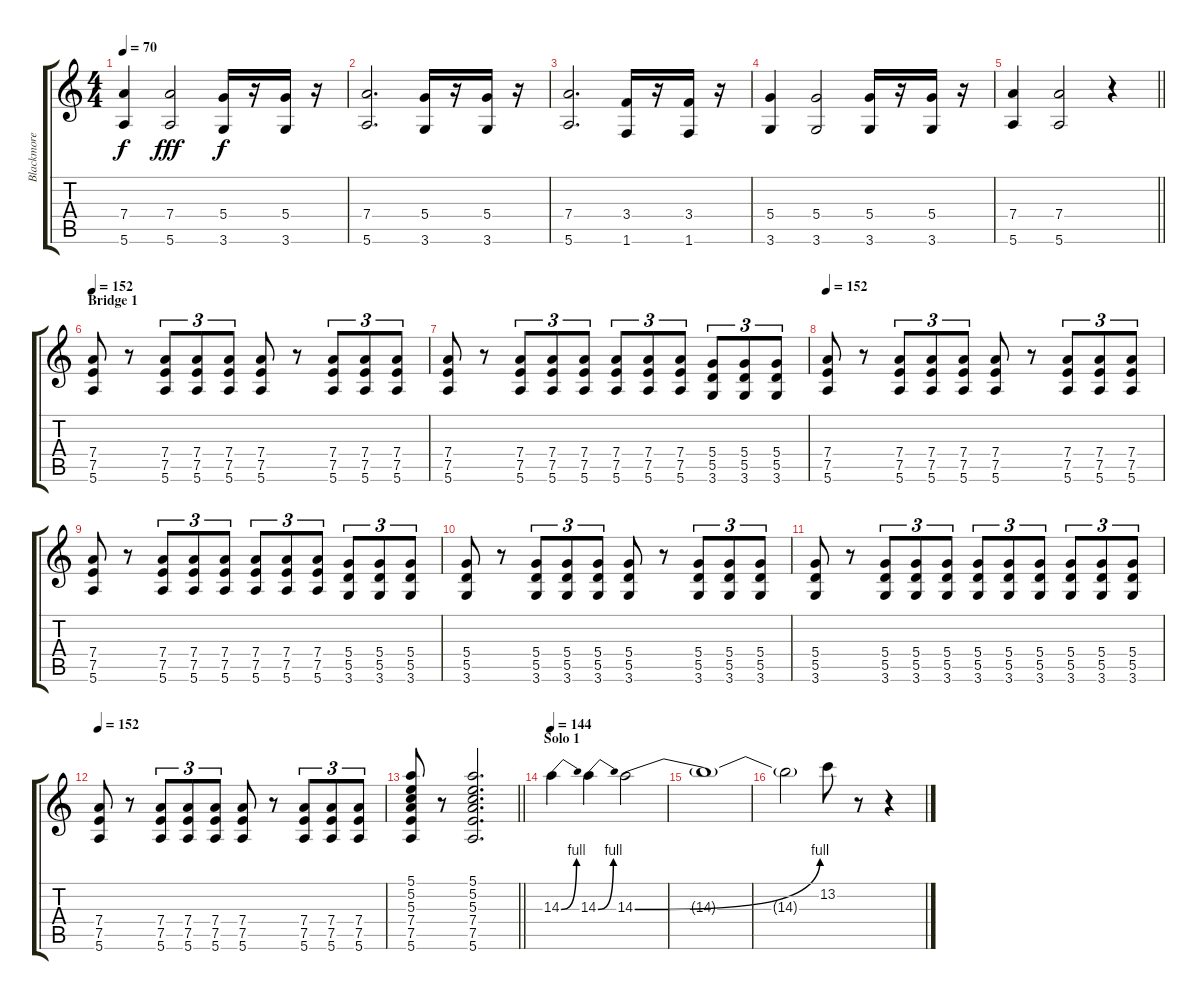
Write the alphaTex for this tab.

\track ("Blackmore" "Blackmore") {instrument overdrivenguitar}
\staff {score tabs}
\tuning (E4 B3 G3 D3 A2 E2) {hide}
\ts (4 4)
\tempo 70
\clef g2
\ks c
(7.4 5.6).4{dy f} (7.4 5.6).2{dy fff} (5.4 3.6).16{dy f} r.16 (5.4 3.6).16 r.16 |
(7.4 5.6).2{d} (5.4 3.6).16 r.16 (5.4 3.6).16 r.16 |
(7.4 5.6).2{d} (3.4 1.6).16 r.16 (3.4 1.6).16 r.16 |
(5.4 3.6).4 (5.4 3.6).2 (5.4 3.6).16 r.16 (5.4 3.6).16 r.16 |
\barLineRight lightlight
(7.4 5.6).4 (7.4 5.6).2 r.4 |
\section ("" "Bridge 1")
\tempo 152
(7.4 7.5 5.6).8{volume 14} r.8 (7.4 7.5 5.6).8{tu (3 2)} (7.4 7.5 5.6).8{tu (3 2)} (7.4 7.5 5.6).8{tu (3 2)} (7.4 7.5 5.6).8 r.8 (7.4 7.5 5.6).8{tu (3 2)} (7.4 7.5 5.6).8{tu (3 2)} (7.4 7.5 5.6).8{tu (3 2)} |
(7.4 7.5 5.6).8 r.8 (7.4 7.5 5.6).8{tu (3 2)} (7.4 7.5 5.6).8{tu (3 2)} (7.4 7.5 5.6).8{tu (3 2)} (7.4 7.5 5.6).8{tu (3 2)} (7.4 7.5 5.6).8{tu (3 2)} (7.4 7.5 5.6).8{tu (3 2)} (5.4 5.5 3.6).8{tu (3 2)} (5.4 5.5 3.6).8{tu (3 2)} (5.4 5.5 3.6).8{tu (3 2)} |
\tempo 152
(7.4 7.5 5.6).8{volume 14} r.8 (7.4 7.5 5.6).8{tu (3 2)} (7.4 7.5 5.6).8{tu (3 2)} (7.4 7.5 5.6).8{tu (3 2)} (7.4 7.5 5.6).8 r.8 (7.4 7.5 5.6).8{tu (3 2)} (7.4 7.5 5.6).8{tu (3 2)} (7.4 7.5 5.6).8{tu (3 2)} |
(7.4 7.5 5.6).8 r.8 (7.4 7.5 5.6).8{tu (3 2)} (7.4 7.5 5.6).8{tu (3 2)} (7.4 7.5 5.6).8{tu (3 2)} (7.4 7.5 5.6).8{tu (3 2)} (7.4 7.5 5.6).8{tu (3 2)} (7.4 7.5 5.6).8{tu (3 2)} (5.4 5.5 3.6).8{tu (3 2)} (5.4 5.5 3.6).8{tu (3 2)} (5.4 5.5 3.6).8{tu (3 2)} |
(5.4 5.5 3.6).8 r.8 (5.4 5.5 3.6).8{tu (3 2)} (5.4 5.5 3.6).8{tu (3 2)} (5.4 5.5 3.6).8{tu (3 2)} (5.4 5.5 3.6).8 r.8 (5.4 5.5 3.6).8{tu (3 2)} (5.4 5.5 3.6).8{tu (3 2)} (5.4 5.5 3.6).8{tu (3 2)} |
(5.4 5.5 3.6).8 r.8 (5.4 5.5 3.6).8{tu (3 2)} (5.4 5.5 3.6).8{tu (3 2)} (5.4 5.5 3.6).8{tu (3 2)} (5.4 5.5 3.6).8{tu (3 2)} (5.4 5.5 3.6).8{tu (3 2)} (5.4 5.5 3.6).8{tu (3 2)} (5.4 5.5 3.6).8{tu (3 2)} (5.4 5.5 3.6).8{tu (3 2)} (5.4 5.5 3.6).8{tu (3 2)} |
\tempo 152
(7.4 7.5 5.6).8{volume 14} r.8 (7.4 7.5 5.6).8{tu (3 2)} (7.4 7.5 5.6).8{tu (3 2)} (7.4 7.5 5.6).8{tu (3 2)} (7.4 7.5 5.6).8 r.8 (7.4 7.5 5.6).8{tu (3 2)} (7.4 7.5 5.6).8{tu (3 2)} (7.4 7.5 5.6).8{tu (3 2)} |
\barLineRight lightlight
(5.1 5.2 5.3 7.4 7.5 5.6).8 r.8 (5.1 5.2 5.3 7.4 7.5 5.6).2{d volume 16} |
\section ("" "Solo 1")
\tempo 144
14.3{be (bend 0 0 60 4)}.4 14.3{be (bend 0 0 60 4)}.4 14.3{be (bend 0 0 60 4)}.2 |
14.3{t}.1 |
14.3{t}.2 13.2.8 r.8 r.4
